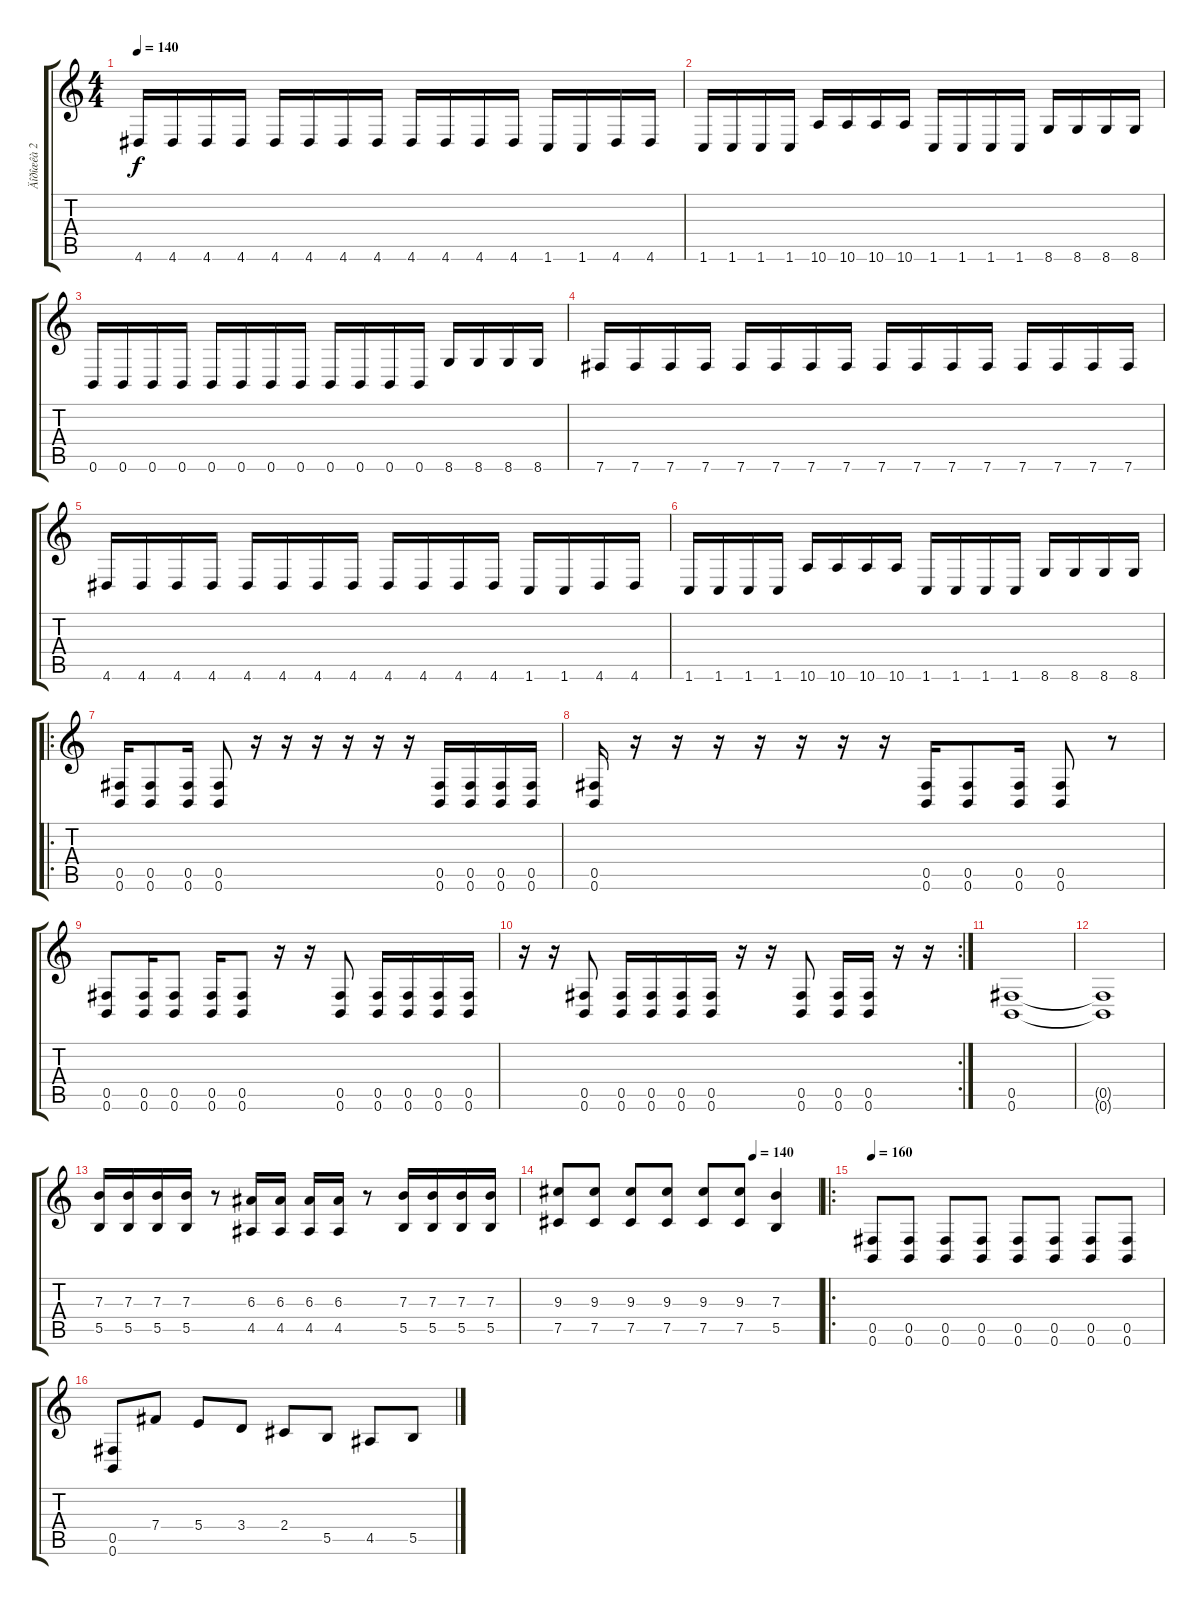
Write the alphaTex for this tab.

\track ("Äîðîæêà 2" "Äîðîæêà 2") {instrument distortionguitar}
\staff {score tabs}
\tuning (Db4 Ab3 E3 B2 Gb2 B1) {hide}
\ts (4 4)
\tempo 140
\clef g2
\ks c
4.6.16{dy f} 4.6.16 4.6.16 4.6.16 4.6.16 4.6.16 4.6.16 4.6.16 4.6.16 4.6.16 4.6.16 4.6.16 1.6.16 1.6.16 4.6.16 4.6.16 |
1.6.16 1.6.16 1.6.16 1.6.16 10.6.16 10.6.16 10.6.16 10.6.16 1.6.16 1.6.16 1.6.16 1.6.16 8.6.16 8.6.16 8.6.16 8.6.16 |
0.6.16 0.6.16 0.6.16 0.6.16 0.6.16 0.6.16 0.6.16 0.6.16 0.6.16 0.6.16 0.6.16 0.6.16 8.6.16 8.6.16 8.6.16 8.6.16 |
7.6.16 7.6.16 7.6.16 7.6.16 7.6.16 7.6.16 7.6.16 7.6.16 7.6.16 7.6.16 7.6.16 7.6.16 7.6.16 7.6.16 7.6.16 7.6.16 |
4.6.16 4.6.16 4.6.16 4.6.16 4.6.16 4.6.16 4.6.16 4.6.16 4.6.16 4.6.16 4.6.16 4.6.16 1.6.16 1.6.16 4.6.16 4.6.16 |
1.6.16 1.6.16 1.6.16 1.6.16 10.6.16 10.6.16 10.6.16 10.6.16 1.6.16 1.6.16 1.6.16 1.6.16 8.6.16 8.6.16 8.6.16 8.6.16 |
\ro
(0.5 0.6).16 (0.5 0.6).8 (0.5 0.6).16 (0.5 0.6).8 r.16 r.16 r.16 r.16 r.16 r.16 (0.5 0.6).16 (0.5 0.6).16 (0.5 0.6).16 (0.5 0.6).16 |
(0.5 0.6).16 r.16 r.16 r.16 r.16 r.16 r.16 r.16 (0.5 0.6).16 (0.5 0.6).8 (0.5 0.6).16 (0.5 0.6).8 r.8 |
(0.5 0.6).8 (0.5 0.6).16 (0.5 0.6).8 (0.5 0.6).16 (0.5 0.6).8 r.16 r.16 (0.5 0.6).8 (0.5 0.6).16 (0.5 0.6).16 (0.5 0.6).16 (0.5 0.6).16 |
\rc 2
r.16 r.16 (0.5 0.6).8 (0.5 0.6).16 (0.5 0.6).16 (0.5 0.6).16 (0.5 0.6).16 r.16 r.16 (0.5 0.6).8 (0.5 0.6).16 (0.5 0.6).16 r.16 r.16 |
(0.5 0.6).1 |
(0.5{t} 0.6{t}).1 |
(7.3 5.5).16 (7.3 5.5).16 (7.3 5.5).16 (7.3 5.5).16 r.8 (6.3 4.5).16 (6.3 4.5).16 (6.3 4.5).16 (6.3 4.5).16 r.8 (7.3 5.5).16 (7.3 5.5).16 (7.3 5.5).16 (7.3 5.5).16 |
\tempo (140 0.75)
(9.3 7.5).8 (9.3 7.5).8 (9.3 7.5).8 (9.3 7.5).8 (9.3 7.5).8 (9.3 7.5).8 (7.3 5.5).4 |
\ro
\tempo 160
(0.5 0.6).8 (0.5 0.6).8 (0.5 0.6).8 (0.5 0.6).8 (0.5 0.6).8 (0.5 0.6).8 (0.5 0.6).8 (0.5 0.6).8 |
(0.5 0.6).8 7.4.8 5.4.8 3.4.8 2.4.8 5.5.8 4.5.8 5.5.8
